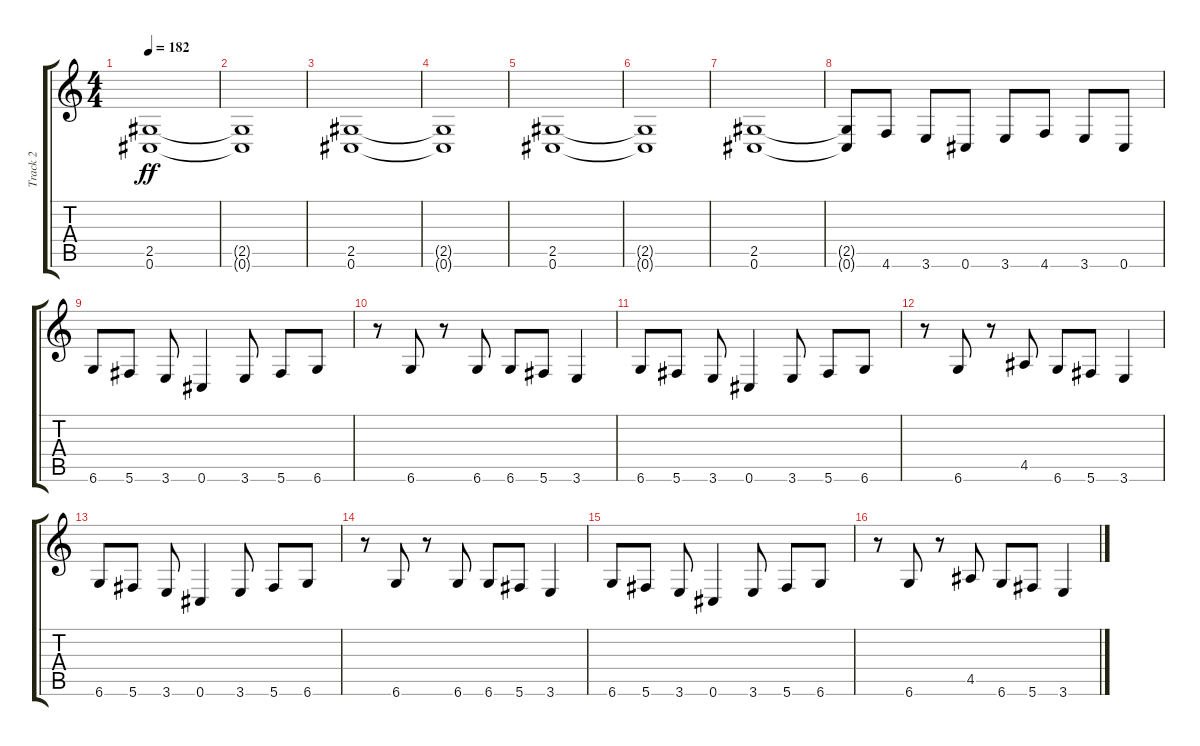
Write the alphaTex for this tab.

\track ("Track 2" "Track 2") {instrument distortionguitar}
\staff {score tabs}
\tuning (Db4 Ab3 E3 B2 Gb2 Db2) {hide}
\ts (4 4)
\tempo 182
\clef g2
\ks c
(2.5 0.6).1{dy ff} |
(2.5{t} 0.6{t}).1 |
(2.5 0.6).1 |
(2.5{t} 0.6{t}).1 |
(2.5 0.6).1 |
(2.5{t} 0.6{t}).1 |
(2.5 0.6).1 |
(2.5{t} 0.6{t}).8 4.6.8 3.6.8 0.6.8 3.6.8 4.6.8 3.6.8 0.6.8 |
6.6.8 5.6.8 3.6.8 0.6.4 3.6.8 5.6.8 6.6.8 |
r.8 6.6.8 r.8 6.6.8 6.6.8 5.6.8 3.6.4 |
6.6.8 5.6.8 3.6.8 0.6.4 3.6.8 5.6.8 6.6.8 |
r.8 6.6.8 r.8 4.5.8 6.6.8 5.6.8 3.6.4 |
6.6.8 5.6.8 3.6.8 0.6.4 3.6.8 5.6.8 6.6.8 |
r.8 6.6.8 r.8 6.6.8 6.6.8 5.6.8 3.6.4 |
6.6.8 5.6.8 3.6.8 0.6.4 3.6.8 5.6.8 6.6.8 |
r.8 6.6.8 r.8 4.5.8 6.6.8 5.6.8 3.6.4
